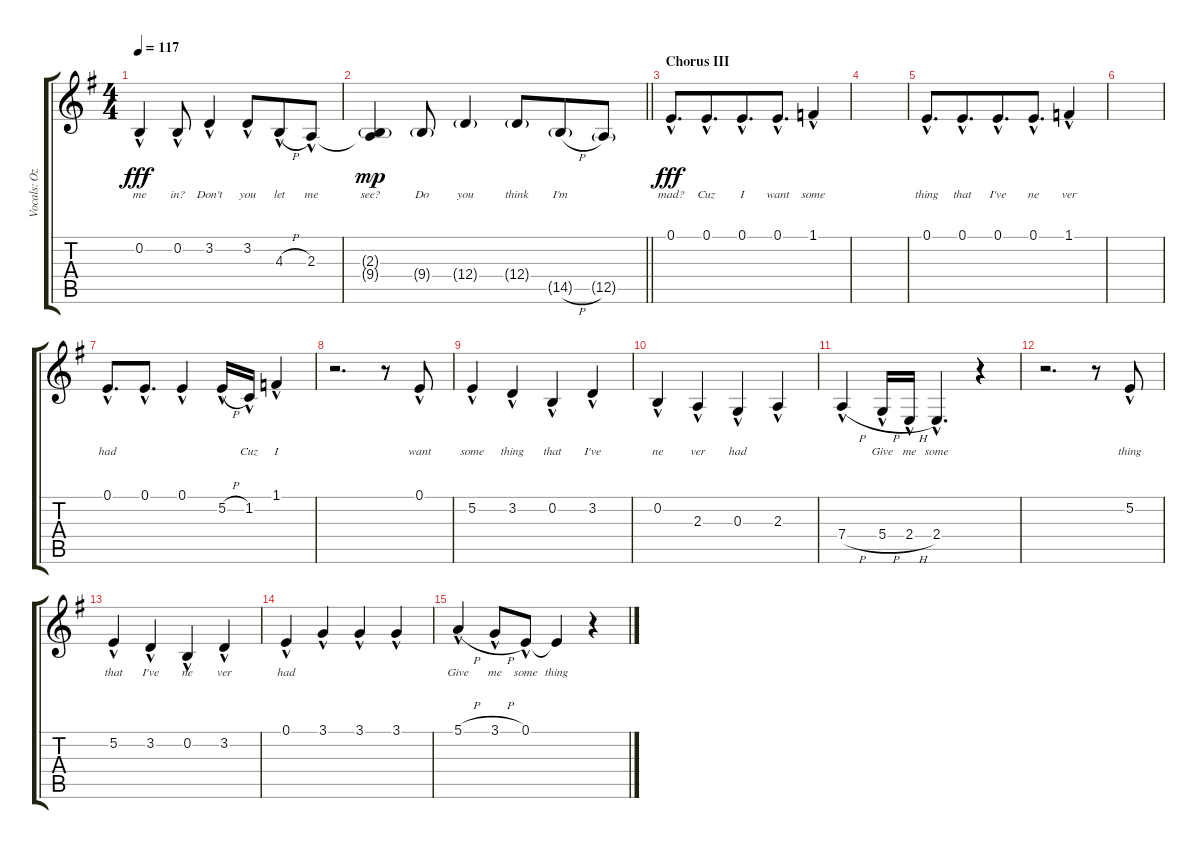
\track ("Vocals: Ozzy" "Vocals: Oz") {instrument lead2sawtooth}
\staff {score tabs}
\tuning (E4 B3 G3 D3 A2 D2) {hide}
\ts (4 4)
\tempo 117
\clef g2
\ks g
0.2{hac}.4{lyrics (0 "me") lyrics (1 "") lyrics (2 "") lyrics (3 "") lyrics (4 "") dy fff} 0.2{hac}.8{lyrics (0 "in?") lyrics (1 "") lyrics (2 "") lyrics (3 "") lyrics (4 "")} 3.2{hac}.4{lyrics (0 "Don't") lyrics (1 "") lyrics (2 "") lyrics (3 "") lyrics (4 "")} 3.2{hac}.8{lyrics (0 "you") lyrics (1 "") lyrics (2 "") lyrics (3 "") lyrics (4 "") beam merge} 4.3{h hac}.8{lyrics (0 "let") lyrics (1 "") lyrics (2 "") lyrics (3 "") lyrics (4 "")} 2.3{hac}.8{lyrics (0 "me") lyrics (1 "") lyrics (2 "") lyrics (3 "") lyrics (4 "")} |
\barLineRight lightlight
(2.3{t} 9.4{g}).4{lyrics (0 "see?") lyrics (1 "") lyrics (2 "") lyrics (3 "") lyrics (4 "") dy mp} 9.4{g}.8{lyrics (0 "Do") lyrics (1 "") lyrics (2 "") lyrics (3 "") lyrics (4 "")} 12.4{g}.4{lyrics (0 "you") lyrics (1 "") lyrics (2 "") lyrics (3 "") lyrics (4 "")} 12.4{g}.8{lyrics (0 "think") lyrics (1 "") lyrics (2 "") lyrics (3 "") lyrics (4 "") beam merge} 14.5{h g}.8{lyrics (0 "I'm") lyrics (1 "") lyrics (2 "") lyrics (3 "") lyrics (4 "")} 12.5{g}.8{lyrics (0 "") lyrics (1 "") lyrics (2 "") lyrics (3 "") lyrics (4 "")} |
\section ("" "Chorus III")
0.1{hac}.8{d lyrics (0 "mad?") lyrics (1 "") lyrics (2 "") lyrics (3 "") lyrics (4 "") dy fff} 0.1{hac}.8{d lyrics (0 "Cuz") lyrics (1 "") lyrics (2 "") lyrics (3 "") lyrics (4 "") beam merge} 0.1{hac}.8{d lyrics (0 "I") lyrics (1 "") lyrics (2 "") lyrics (3 "") lyrics (4 "") beam merge} 0.1{hac}.8{d lyrics (0 "want") lyrics (1 "") lyrics (2 "") lyrics (3 "") lyrics (4 "")} 1.1{hac}.4{lyrics (0 "some") lyrics (1 "") lyrics (2 "") lyrics (3 "") lyrics (4 "")} |
|
0.1{hac}.8{d lyrics (0 "thing") lyrics (1 "") lyrics (2 "") lyrics (3 "") lyrics (4 "")} 0.1{hac}.8{d lyrics (0 "that") lyrics (1 "") lyrics (2 "") lyrics (3 "") lyrics (4 "") beam merge} 0.1{hac}.8{d lyrics (0 "I've") lyrics (1 "") lyrics (2 "") lyrics (3 "") lyrics (4 "") beam merge} 0.1{hac}.8{d lyrics (0 "ne") lyrics (1 "") lyrics (2 "") lyrics (3 "") lyrics (4 "")} 1.1{hac}.4{lyrics (0 "ver") lyrics (1 "") lyrics (2 "") lyrics (3 "") lyrics (4 "")} |
|
0.1{hac}.8{d lyrics (0 "had") lyrics (1 "") lyrics (2 "") lyrics (3 "") lyrics (4 "")} 0.1{hac}.8{d lyrics (0 "") lyrics (1 "") lyrics (2 "") lyrics (3 "") lyrics (4 "")} 0.1{hac}.4{lyrics (0 "") lyrics (1 "") lyrics (2 "") lyrics (3 "") lyrics (4 "")} 5.2{h hac}.16{lyrics (0 "") lyrics (1 "") lyrics (2 "") lyrics (3 "") lyrics (4 "")} 1.2{hac}.16{lyrics (0 "Cuz") lyrics (1 "") lyrics (2 "") lyrics (3 "") lyrics (4 "")} 1.1{hac}.4{lyrics (0 "I") lyrics (1 "") lyrics (2 "") lyrics (3 "") lyrics (4 "")} |
r.2{d} r.8 0.1{hac}.8{lyrics (0 "want") lyrics (1 "") lyrics (2 "") lyrics (3 "") lyrics (4 "")} |
5.2{hac}.4{lyrics (0 "some") lyrics (1 "") lyrics (2 "") lyrics (3 "") lyrics (4 "")} 3.2{hac}.4{lyrics (0 "thing") lyrics (1 "") lyrics (2 "") lyrics (3 "") lyrics (4 "")} 0.2{hac}.4{lyrics (0 "that") lyrics (1 "") lyrics (2 "") lyrics (3 "") lyrics (4 "")} 3.2{hac}.4{lyrics (0 "I've") lyrics (1 "") lyrics (2 "") lyrics (3 "") lyrics (4 "")} |
0.2{hac}.4{lyrics (0 "ne") lyrics (1 "") lyrics (2 "") lyrics (3 "") lyrics (4 "")} 2.3{hac}.4{lyrics (0 "ver") lyrics (1 "") lyrics (2 "") lyrics (3 "") lyrics (4 "")} 0.3{hac}.4{lyrics (0 "had") lyrics (1 "") lyrics (2 "") lyrics (3 "") lyrics (4 "")} 2.3{hac}.4{lyrics (0 "") lyrics (1 "") lyrics (2 "") lyrics (3 "") lyrics (4 "")} |
7.4{h hac}.4{lyrics (0 "") lyrics (1 "") lyrics (2 "") lyrics (3 "") lyrics (4 "")} 5.4{h hac}.16{lyrics (0 "Give") lyrics (1 "") lyrics (2 "") lyrics (3 "") lyrics (4 "")} 2.4{h hac}.16{lyrics (0 "me") lyrics (1 "") lyrics (2 "") lyrics (3 "") lyrics (4 "")} 2.4{hac}.4{d lyrics (0 "some") lyrics (1 "") lyrics (2 "") lyrics (3 "") lyrics (4 "")} r.4 |
r.2{d} r.8 5.2{hac}.8{lyrics (0 "thing") lyrics (1 "") lyrics (2 "") lyrics (3 "") lyrics (4 "")} |
5.2{hac}.4{lyrics (0 "that") lyrics (1 "") lyrics (2 "") lyrics (3 "") lyrics (4 "")} 3.2{hac}.4{lyrics (0 "I've") lyrics (1 "") lyrics (2 "") lyrics (3 "") lyrics (4 "")} 0.2{hac}.4{lyrics (0 "ne") lyrics (1 "") lyrics (2 "") lyrics (3 "") lyrics (4 "")} 3.2{hac}.4{lyrics (0 "ver") lyrics (1 "") lyrics (2 "") lyrics (3 "") lyrics (4 "")} |
0.1{hac}.4{lyrics (0 "had") lyrics (1 "") lyrics (2 "") lyrics (3 "") lyrics (4 "")} 3.1{hac}.4{lyrics (0 "") lyrics (1 "") lyrics (2 "") lyrics (3 "") lyrics (4 "")} 3.1{hac}.4{lyrics (0 "") lyrics (1 "") lyrics (2 "") lyrics (3 "") lyrics (4 "")} 3.1{hac}.4{lyrics (0 "") lyrics (1 "") lyrics (2 "") lyrics (3 "") lyrics (4 "")} |
5.1{h hac}.4{lyrics (0 "Give") lyrics (1 "") lyrics (2 "") lyrics (3 "") lyrics (4 "")} 3.1{h hac}.8{lyrics (0 "me") lyrics (1 "") lyrics (2 "") lyrics (3 "") lyrics (4 "")} 0.1{hac}.8{lyrics (0 "some") lyrics (1 "") lyrics (2 "") lyrics (3 "") lyrics (4 "")} 0.1{t}.4{lyrics (0 "thing") lyrics (1 "") lyrics (2 "") lyrics (3 "") lyrics (4 "")} r.4
